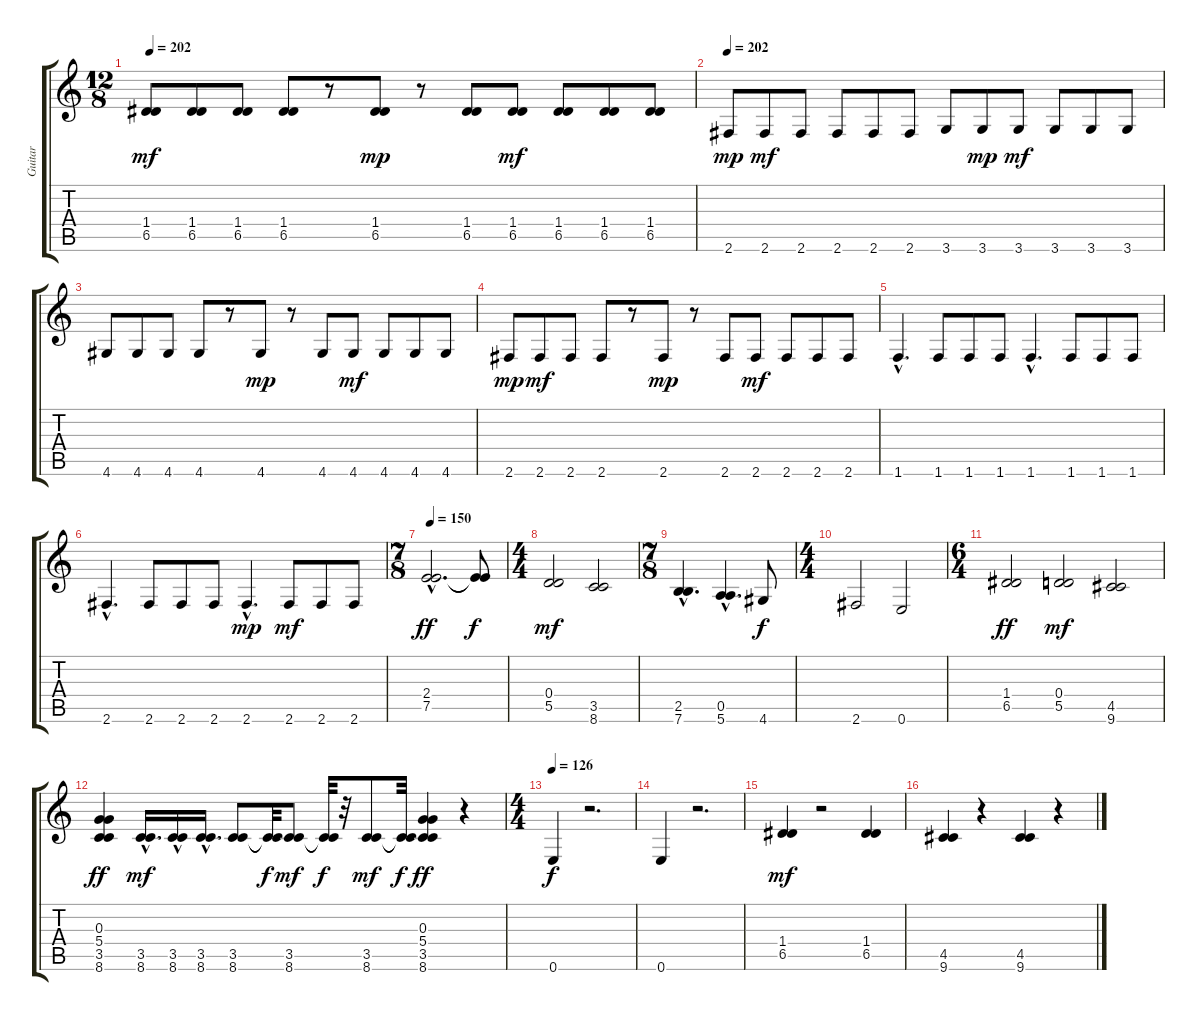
\track ("Guitar" "Guitar") {instrument overdrivenguitar}
\staff {score tabs}
\tuning (E4 B3 G3 D3 A2 E2) {hide}
\ts (12 8)
\tempo 202
\clef g2
\ks c
(1.4 6.5).8{dy mf} (1.4 6.5).8 (1.4 6.5).8 (1.4 6.5).8 r.8 (1.4 6.5).8{dy mp} r.8 (1.4 6.5).8 (1.4 6.5).8{dy mf} (1.4 6.5).8 (1.4 6.5).8 (1.4 6.5).8 |
\tempo 202
2.6.8{dy mp} 2.6.8{dy mf} 2.6.8 2.6.8 2.6.8 2.6.8 3.6.8 3.6.8{dy mp} 3.6.8{dy mf} 3.6.8 3.6.8 3.6.8 |
4.6.8 4.6.8 4.6.8 4.6.8 r.8 4.6.8{dy mp} r.8 4.6.8 4.6.8{dy mf} 4.6.8 4.6.8 4.6.8 |
2.6.8{dy mp} 2.6.8{dy mf} 2.6.8 2.6.8 r.8 2.6.8{dy mp} r.8 2.6.8 2.6.8{dy mf} 2.6.8 2.6.8 2.6.8 |
1.6{hac}.4{d} 1.6.8 1.6.8 1.6.8 1.6{hac}.4{d} 1.6.8 1.6.8 1.6.8 |
2.6{hac}.4{d} 2.6.8 2.6.8 2.6.8 2.6{hac}.4{d dy mp} 2.6.8{dy mf} 2.6.8 2.6.8 |
\ts (7 8)
\tempo 150
(2.4{hac} 7.5{hac}).2{d dy ff} (2.4{t} 7.5{t}).8{dy f} |
\ts (4 4)
(0.4 5.5).2{dy mf} (3.5 8.6).2 |
\ts (7 8)
(2.5{hac} 7.6{hac}).4{d} (0.5{hac} 5.6{hac}).4{d} 4.6.8{dy f} |
\ts (4 4)
2.6.2 0.6.2 |
\ts (6 4)
(1.4 6.5).2{dy ff} (0.4 5.5).2{dy mf} (4.5 9.6).2 |
(0.3 5.4 3.5 8.6).4{dy ff} (3.5{hac} 8.6{hac}).16{d dy mf} (3.5{hac} 8.6{hac}).16 (3.5{hac} 8.6{hac}).16{d} (3.5 8.6).8 (3.5{t} 8.6{t}).32{dy f} (3.5 8.6).8{dy mf} (3.5{t} 8.6{t}).32{dy f} r.32 (3.5 8.6).8{dy mf} (3.5{t} 8.6{t}).32{dy f} (0.3 5.4 3.5 8.6).4{dy ff} r.4 |
\ts (4 4)
\tempo 126
0.6.4{dy f} r.2{d} |
0.6.4 r.2{d} |
(1.4 6.5).4{dy mf} r.2 (1.4 6.5).4 |
(4.5 9.6).4 r.4 (4.5 9.6).4 r.4
